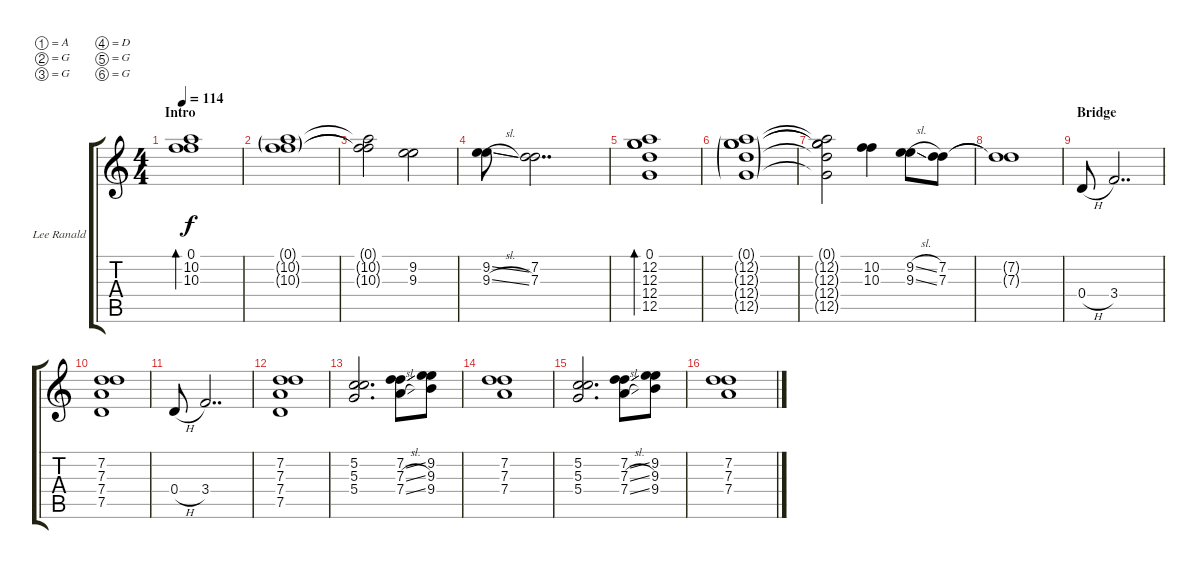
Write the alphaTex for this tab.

\defaultSystemsLayout 4
\bracketExtendMode groupsimilarinstruments
\firstSystemTrackNameOrientation horizontal
\otherSystemsTrackNameOrientation horizontal
\track ("Lee Ranaldo" "Lee Ranald") {instrument overdrivenguitar}
\staff {score tabs}
\tuning (A4 G3 G3 D3 G2 G2)
\ts (4 4)
\section ("" "Intro")
\tempo 114
\clef g2
\scale
0.487395
\ks c
(10.3 10.2 0.1).1{bd 479 dy f instrument overdrivenguitar} |
\scale
0.256303 (10.3{g} 10.2{g} 0.1{g}).1 |
\scale
0.256303 (10.2{t} 10.3{t} 0.1{t}).2 (9.3 9.2).2 |
\scale
0.333333 (9.2{sl} 9.3{sl}).8 (7.2 7.3).2{dd} |
\scale
0.333333 (12.5 12.4 12.3 12.2 0.1).1{bd 804} |
\scale
0.333333 (12.5{g} 12.4{g} 12.3{g} 12.2{g} 0.1{g}).1 |
\scale
0.333333 (0.1{t} 12.2{t} 12.3{t} 12.4{t} 12.5{t}).2 (10.2 10.3).4 (9.3{sl} 9.2{sl}).8 (7.2 7.3).8 |
\scale
0.333333 (7.2{t} 7.3{t}).1 |
\section ("" "Bridge")
\scale
0.333333 0.4{h}.8 3.4.2{dd} |
\scale
0.333333 (7.5 7.4 7.3 7.2).1 |
\scale
0.333333 0.4{h}.8 3.4.2{dd} |
\scale
0.333333 (7.5 7.4 7.3 7.2).1 |
\scale
0.333333 (5.4 5.3 5.2).2{d} (7.2{sl} 7.3{sl} 7.4{sl}).8 (9.4 9.3 9.2).8 |
\scale
0.333333 (7.2 7.3 7.4).1 |
\scale
0.333333 (5.4 5.3 5.2).2{d} (7.2{sl} 7.3{sl} 7.4{sl}).8 (9.4 9.3 9.2).8 |
\scale
0.333333 (7.4 7.3 7.2).1
